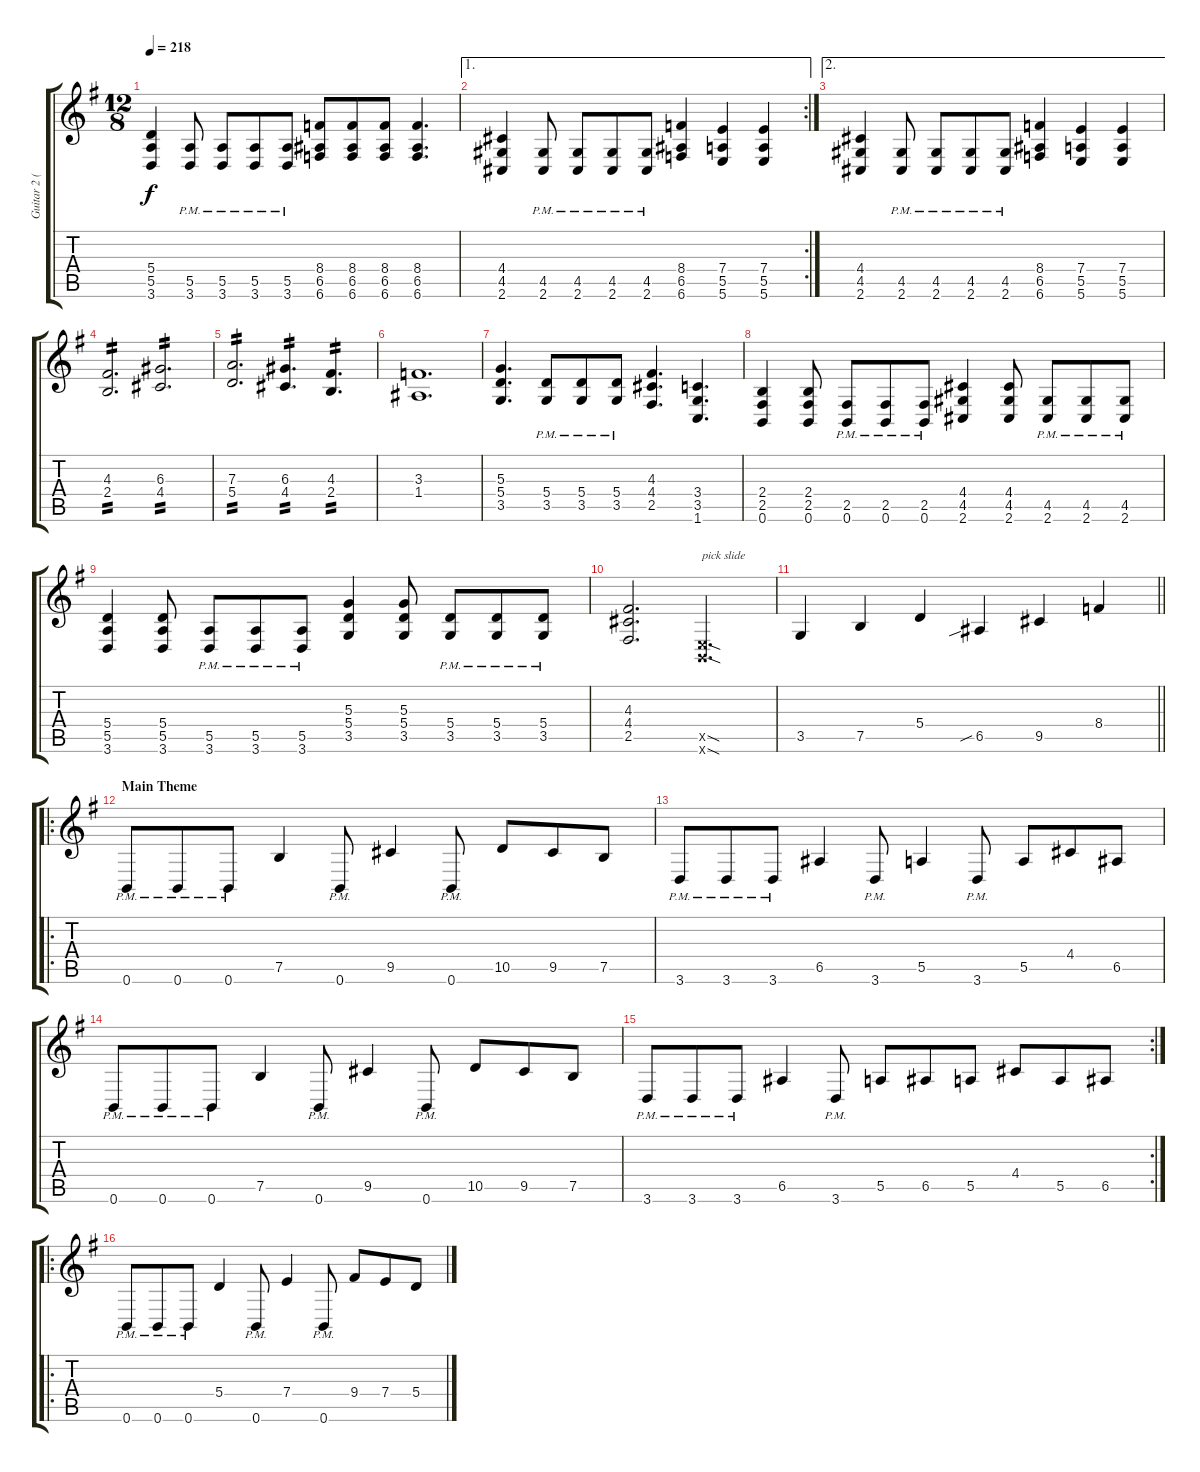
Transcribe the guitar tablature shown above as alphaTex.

\track ("Guitar 2 (Jason)" "Guitar 2 (") {instrument distortionguitar}
\staff {score tabs}
\tuning (B3 Gb3 D3 A2 E2 B1) {hide}
\ts (12 8)
\tempo 218
\clef g2
\ks eminor
(5.4 5.5 3.6).4{dy f} (5.5{pm} 3.6{pm}).8 (5.5{pm} 3.6{pm}).8 (5.5{pm} 3.6{pm}).8 (5.5{pm} 3.6{pm}).8 (8.4 6.5 6.6).8 (8.4 6.5 6.6).8 (8.4 6.5 6.6).8 (8.4 6.5 6.6).4{d} |
\ae 1
\rc 2
(4.4 4.5 2.6).4 (4.5{pm} 2.6{pm}).8 (4.5{pm} 2.6{pm}).8 (4.5{pm} 2.6{pm}).8 (4.5{pm} 2.6{pm}).8 (8.4 6.5 6.6).4 (7.4 5.5 5.6).4 (7.4 5.5 5.6).4 |
\ae 2
(4.4 4.5 2.6).4 (4.5{pm} 2.6{pm}).8 (4.5{pm} 2.6{pm}).8 (4.5{pm} 2.6{pm}).8 (4.5{pm} 2.6{pm}).8 (8.4 6.5 6.6).4 (7.4 5.5 5.6).4 (7.4 5.5 5.6).4 |
(4.3 2.4).2{d tp 2} (6.3 4.4).2{d tp 2} |
(7.3 5.4).2{d tp 2} (6.3 4.4).4{d tp 2} (4.3 2.4).4{d tp 2} |
(3.3 1.4).1{d} |
(5.3 5.4 3.5).4{d} (5.4{pm} 3.5{pm}).8 (5.4{pm} 3.5{pm}).8 (5.4{pm} 3.5{pm}).8 (4.3 4.4 2.5).4{d} (3.4 3.5 1.6).4{d} |
(2.4 2.5 0.6).4 (2.4 2.5 0.6).8 (2.5{pm} 0.6{pm}).8 (2.5{pm} 0.6{pm}).8 (2.5{pm} 0.6{pm}).8 (4.4 4.5 2.6).4 (4.4 4.5 2.6).8 (4.5{pm} 2.6{pm}).8 (4.5{pm} 2.6{pm}).8 (4.5{pm} 2.6{pm}).8 |
(5.4 5.5 3.6).4 (5.4 5.5 3.6).8 (5.5{pm} 3.6{pm}).8 (5.5{pm} 3.6{pm}).8 (5.5{pm} 3.6{pm}).8 (5.3 5.4 3.5).4 (5.3 5.4 3.5).8 (5.4{pm} 3.5{pm}).8 (5.4{pm} 3.5{pm}).8 (5.4{pm} 3.5{pm}).8 |
(4.3 4.4 2.5).2{d} (0.5{sod x} 0.6{sod x}).2{d txt "pick slide"} |
\barLineRight lightlight
3.5.4 7.5.4 5.4.4 6.5{sib}.4 9.5.4 8.4.4 |
\ro
\section ("" "Main Theme")
0.6{pm}.8 0.6{pm}.8 0.6{pm}.8 7.5.4 0.6{pm}.8 9.5.4 0.6{pm}.8 10.5.8 9.5.8 7.5.8 |
3.6{pm}.8 3.6{pm}.8 3.6{pm}.8 6.5.4 3.6{pm}.8 5.5.4 3.6{pm}.8 5.5.8 4.4.8 6.5.8 |
0.6{pm}.8 0.6{pm}.8 0.6{pm}.8 7.5.4 0.6{pm}.8 9.5.4 0.6{pm}.8 10.5.8 9.5.8 7.5.8 |
\rc 2
3.6{pm}.8 3.6{pm}.8 3.6{pm}.8 6.5.4 3.6{pm}.8 5.5.8 6.5.8 5.5.8 4.4.8 5.5.8 6.5.8 |
\ro
0.6{pm}.8 0.6{pm}.8 0.6{pm}.8 5.4.4 0.6{pm}.8 7.4.4 0.6{pm}.8 9.4.8 7.4.8 5.4.8
